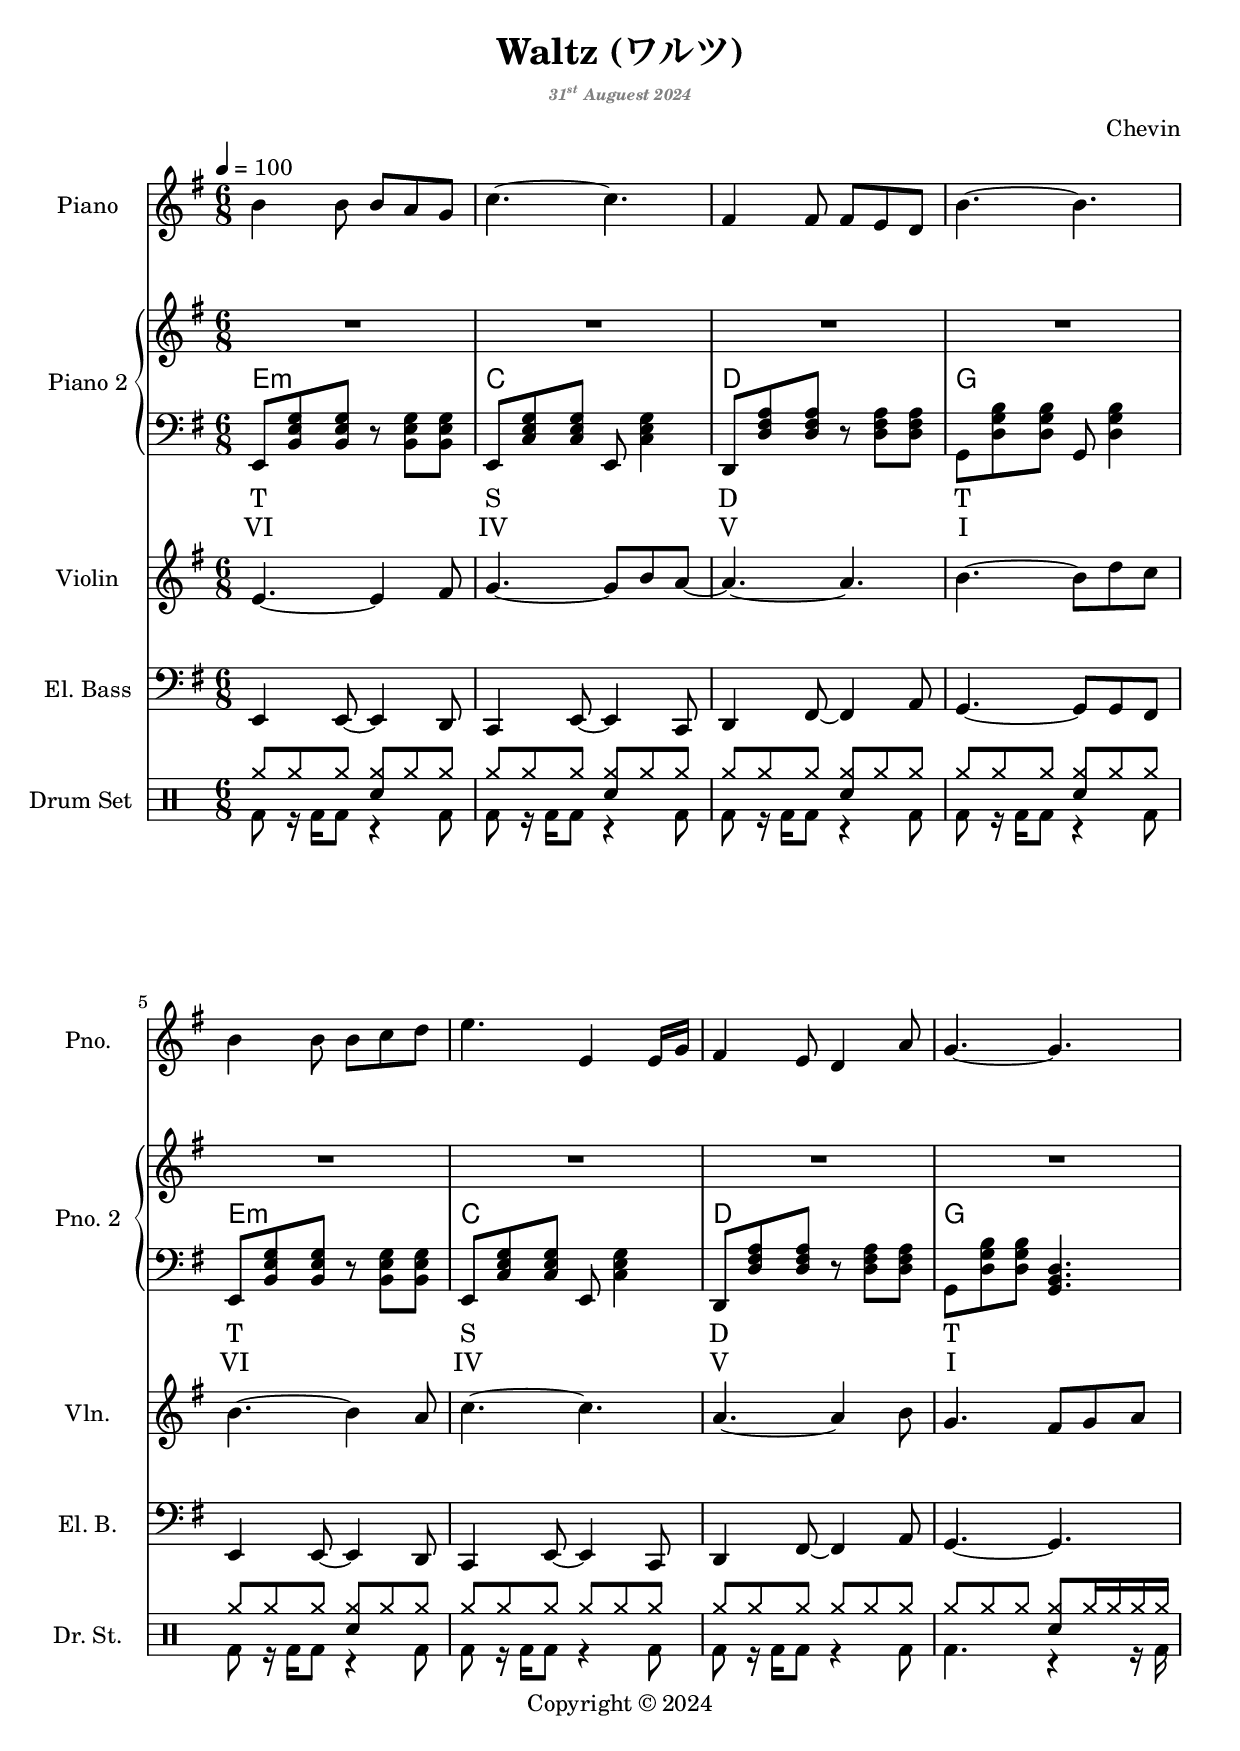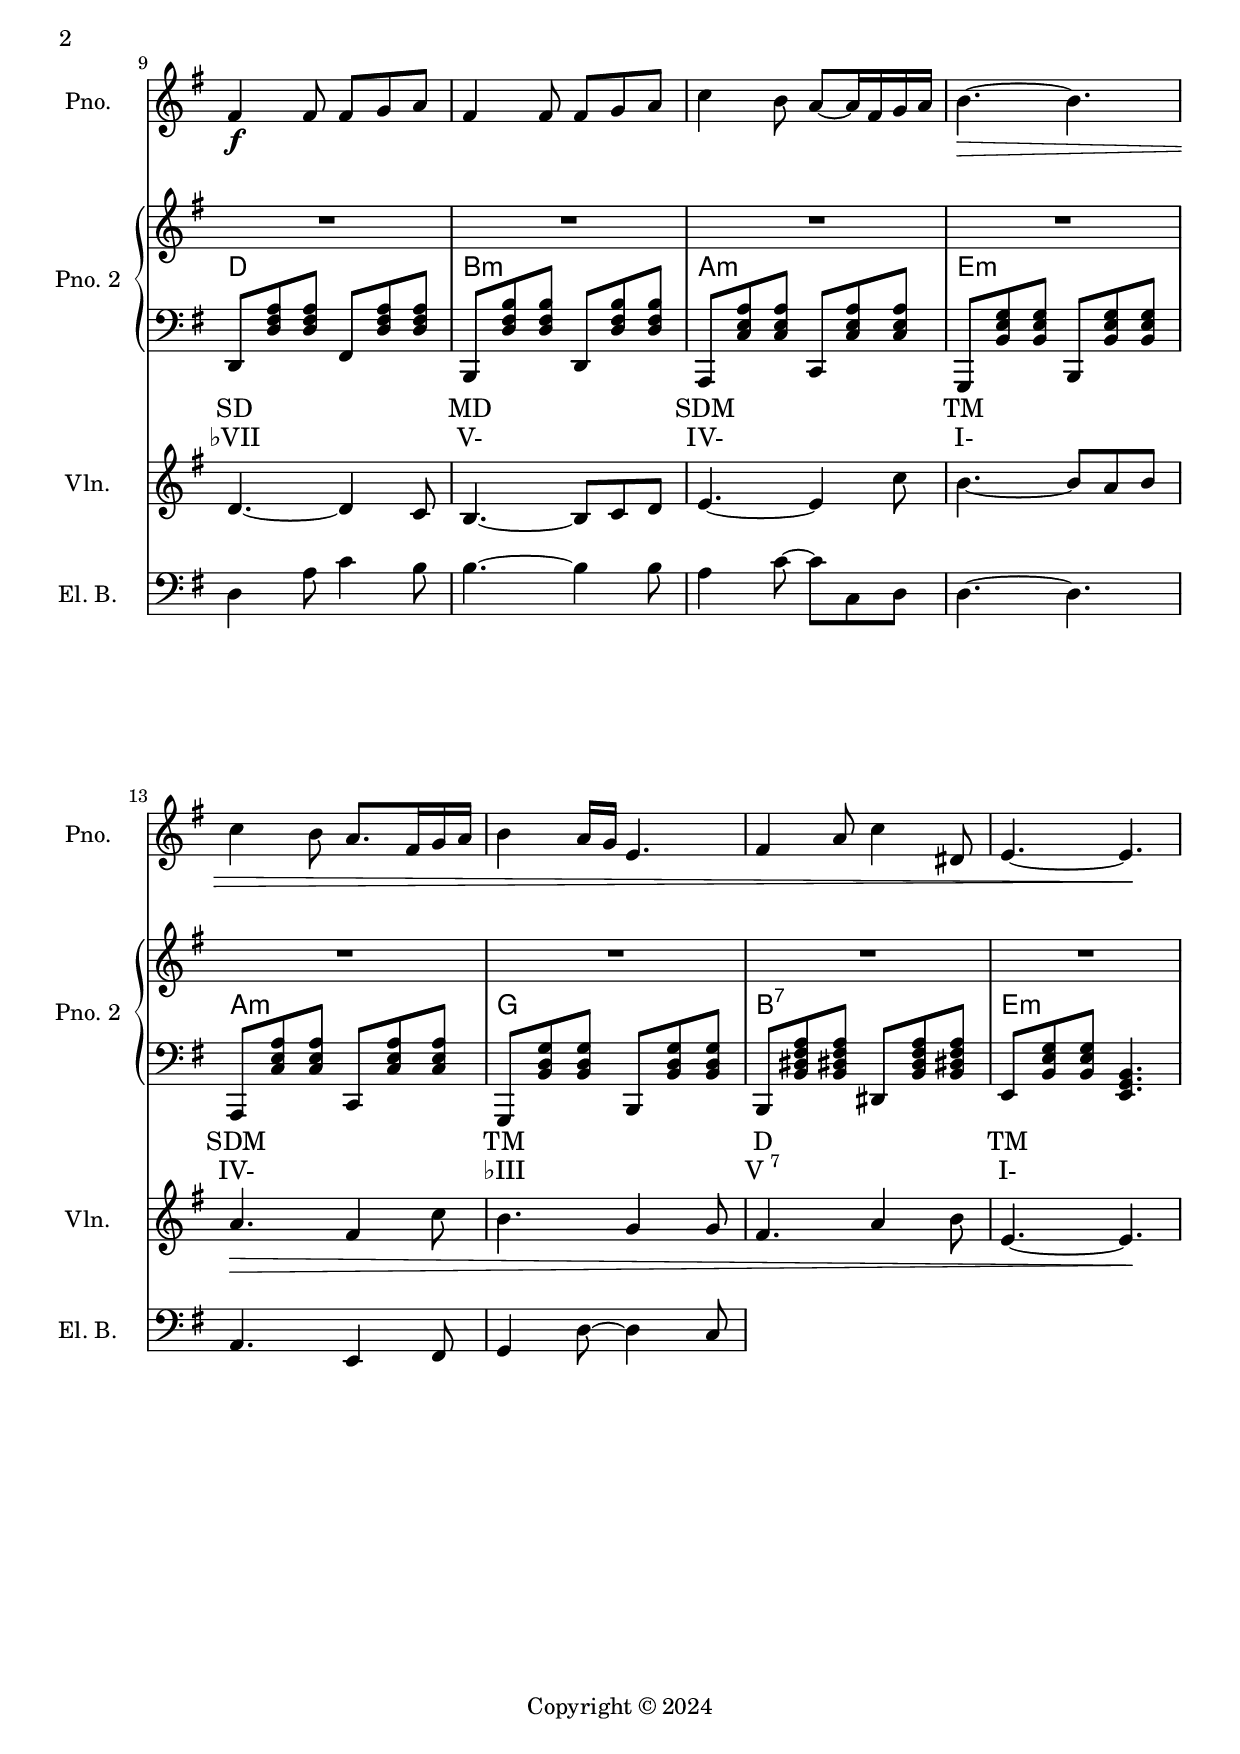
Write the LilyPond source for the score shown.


\version "2.24.4"

\header {
  title     = "Waltz (ワルツ)"
  subtitle  = \markup {
    \override #'(font-size . -3)
    \italic \with-color "gray"
    {\concat { "31"\super{"st"} } "Auguest 2024"}
  }
  composer  = "Chevin"
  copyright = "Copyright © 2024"
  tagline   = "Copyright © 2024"
}

\score {
  \layout {
    indent       = 1.5\cm
    short-indent = 1.5\cm
  }
<<
  \new PianoStaff \with {
    instrumentName      = "Piano"
    shortInstrumentName = "Pno."
  }{\tempo 4 = 100 \clef treble \key g \major \time 6/8
    b'4 b'8 b' a' g'            | 
    c''4.~c''                   |
    fis'4 fis'8 fis' e' d'      |
    b'4.~b'                     |

    b'4 b'8 b' c'' d''          |
    e''4. e'4 e'16 g'           |
    fis'4 e'8 d'4 a'8           |
    g'4.~g'4.                   |
    
    fis'4\f fis'8 fis' g' a'    | % forte
    fis'4 fis'8 fis' g' a'      |
    c''4 b'8 a'~a'16 fis' g' a' |
    b'4.\>~b'                   | % decrescendo, 

    c''4 b'8 a'8. fis'16 g' a'  |
    b'4 a'16 g' e'4.            |
    fis'4 a'8 c''4 dis'8        |
    e'4.~e'4.     \!            | 
  }

  \new PianoStaff \with {
    instrumentName      = "Piano 2"
    shortInstrumentName = "Pno. 2"
  }<<
    \new Staff {\clef treble \key g \major
      \repeat unfold 4 \repeat unfold 4 {R2. | }
    }
    \new ChordNames {
      \chordmode {
        e:m | c   | d   | g   |

        e:m | c   | d   | g   |

        d   | b:m | a:m | e:m |

        a:m | g   | b:7 | e:m |
      }
    }
    \new Staff { \clef bass \key g \major
      e,8 <b, e g> <b, e g> r <b, e g> <b, e g>        | 
      e,8 <c e g> <c e g> e, <c e g>4                  |
      d,8 <d fis a> <d fis a> r  <d fis a> <d fis a>   |
      g,8 <d g b> <d g b> g, <d g b>4                  |

      e,8 <b, e g> <b, e g> r <b, e g> <b, e g>        |
      e,8 <c e g> <c e g> e, <c e g>4                  |
      d,8 <d fis a> <d fis a> r  <d fis a> <d fis a>   |
      g,8 <d g b> <d g b> <g, b, d>4.                  |

      d,8 <d fis a> <d fis a> fis, <d fis a> <d fis a> |
      b,,8 <d fis b> <d fis b> d, <d fis b> <d fis b>  |
      a,,8 <c e a> <c e a> c, <c e a> <c e a>          |
      g,,8 <b, e g> <b, e g> b,, <b, e g> <b, e g>     |

      a,,8 <c e a> <c e a> c, <c e a> <c e a>          |
      g,,8 <b, d g> <b, d g> b,, <b, d g> <b, d g>     |
      b,,8 <b, dis fis a> <b, dis! fis a> 
          dis, <b, dis fis a> <b, dis! fis a>          |
      e,8 <b, e g> <b, e g> <e, g, b,>4.               |

    }
    \new Lyrics \lyricmode { %% harmonic analysis : Functional Harmony (Tonic, Subdominant, Dominant)
      T2.   S   D   T 
      T2.   S   D   T 
      SD2.  MD  SDM TM
      SDM2. TM  D   TM
    }
    \new Lyrics \lyricmode { %% harmonic analysis : Roman Numeral Analysis
      VI2.   IV   V   I 
      VI2.   IV   V   I 
      ♭VII2. V-   IV- I- 
      IV-2.  ♭III \markup{V\super{7}} I-
    }
  >>
  
  \new Staff \with {
    instrumentName      = "Violin"
    shortInstrumentName = "Vln."
  }{ \clef treble \key g \major \time 6/8
    e'4.~e'4 fis'8    |
    g'4.~g'8 b' a'~   |
    a'4.~a'           |
    b'4.~b'8 d'' c''  |

    b'4.~b'4 a'8      |
    c''4.~c''4.       |
    a'4.~a'4 b'8      |
    g'4. fis'8 g' a'  |

    d'4.~d'4 c'8      |
    b4.~b8 c' d'      |
    e'4.~e'4 c''8     |
    b'4.~b'8 a' b'    |

    a'4.\> fis'4 c''8 |
    b'4. g'4 g'8      |
    fis'4. a'4 b'8    |
    e'4.~e' \!        |
  }

  \new Staff \with {
    instrumentName      = "El. Bass"
    shortInstrumentName = "El. B."
  }{ \clef bass \key g \major \time 6/8
    e,4 e,8~ e,4 d,8     |
    c,4 e,8~ e,4 c,8     |
    d,4 fis,8~ fis,4 a,8 |
    g,4.~ g,8 g, fis,    |

    e,4 e,8~ e,4 d,8     |
    c,4 e,8~ e,4 c,8     |
    d,4 fis,8~ fis,4 a,8 |
    g,4.~ g,             |

    d4 a8 c'4 b8   |
    b4.~b4 b8      |
    a4 c'8~c'8 c d |
    d4.~d          |

    a,4. e,4 fis,8 |
    g,4 d8~d4 c8
  }

  \new DrumStaff \with {
    instrumentName      = "Drum Set"
    shortInstrumentName = "Dr. St."
  }{ \time 6/8
    \drummode {
      <<
        \new DrumVoice { \voiceOne
          \repeat unfold 5 {
            cymr8 cymr cymr <cymr sn> cymr cymr            |
          }
          \repeat unfold 2 {
            cymr8 cymr cymr cymr cymr cymr                 |
          }
          cymr8 cymr cymr  <cymr sn> cymr16 cymr cymr cymr |
        }
        \new DrumVoice { \voiceTwo
          \repeat unfold 7 {
            bd8 r16 bd16 bd8 r4 bd8 |
          }
          bd4. r4 r16 bd16
        }
      >>
    }
  }
>>
}
